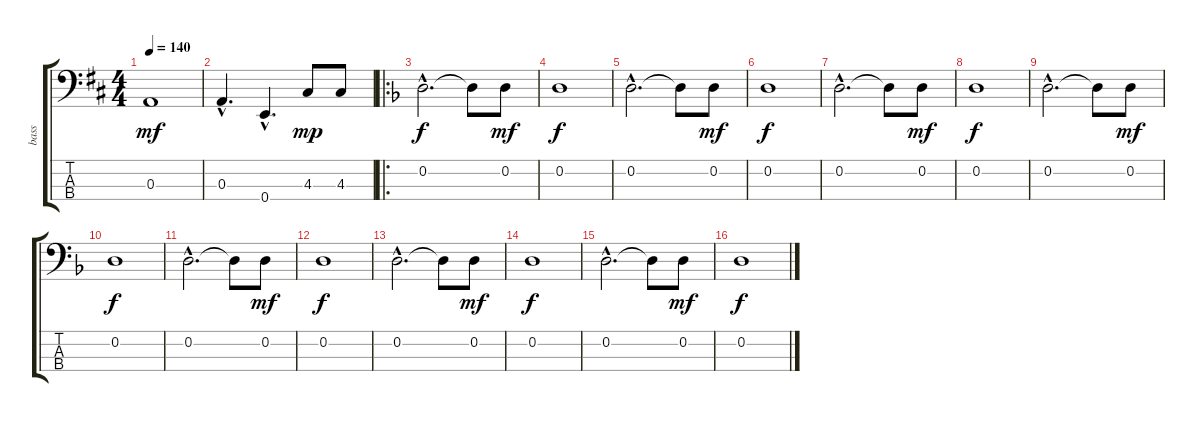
\track ("bass" "bass") {instrument electricbassfinger}
\staff {score tabs}
\tuning (G2 D2 A1 E1) {hide}
\ts (4 4)
\tempo 140
\clef f4
\ks d
0.3.1{dy mf} |
0.3{hac}.4{d} 0.4{hac}.4{d} 4.3.8{dy mp} 4.3.8 |
\ro
\ks dminor
0.2{hac}.2{d dy f} 0.2{t}.8 0.2.8{dy mf} |
0.2.1{dy f} |
0.2{hac}.2{d} 0.2{t}.8 0.2.8{dy mf} |
0.2.1{dy f} |
0.2{hac}.2{d} 0.2{t}.8 0.2.8{dy mf} |
0.2.1{dy f} |
0.2{hac}.2{d} 0.2{t}.8 0.2.8{dy mf} |
0.2.1{dy f} |
0.2{hac}.2{d} 0.2{t}.8 0.2.8{dy mf} |
0.2.1{dy f} |
0.2{hac}.2{d} 0.2{t}.8 0.2.8{dy mf} |
0.2.1{dy f} |
0.2{hac}.2{d} 0.2{t}.8 0.2.8{dy mf} |
0.2.1{dy f}
